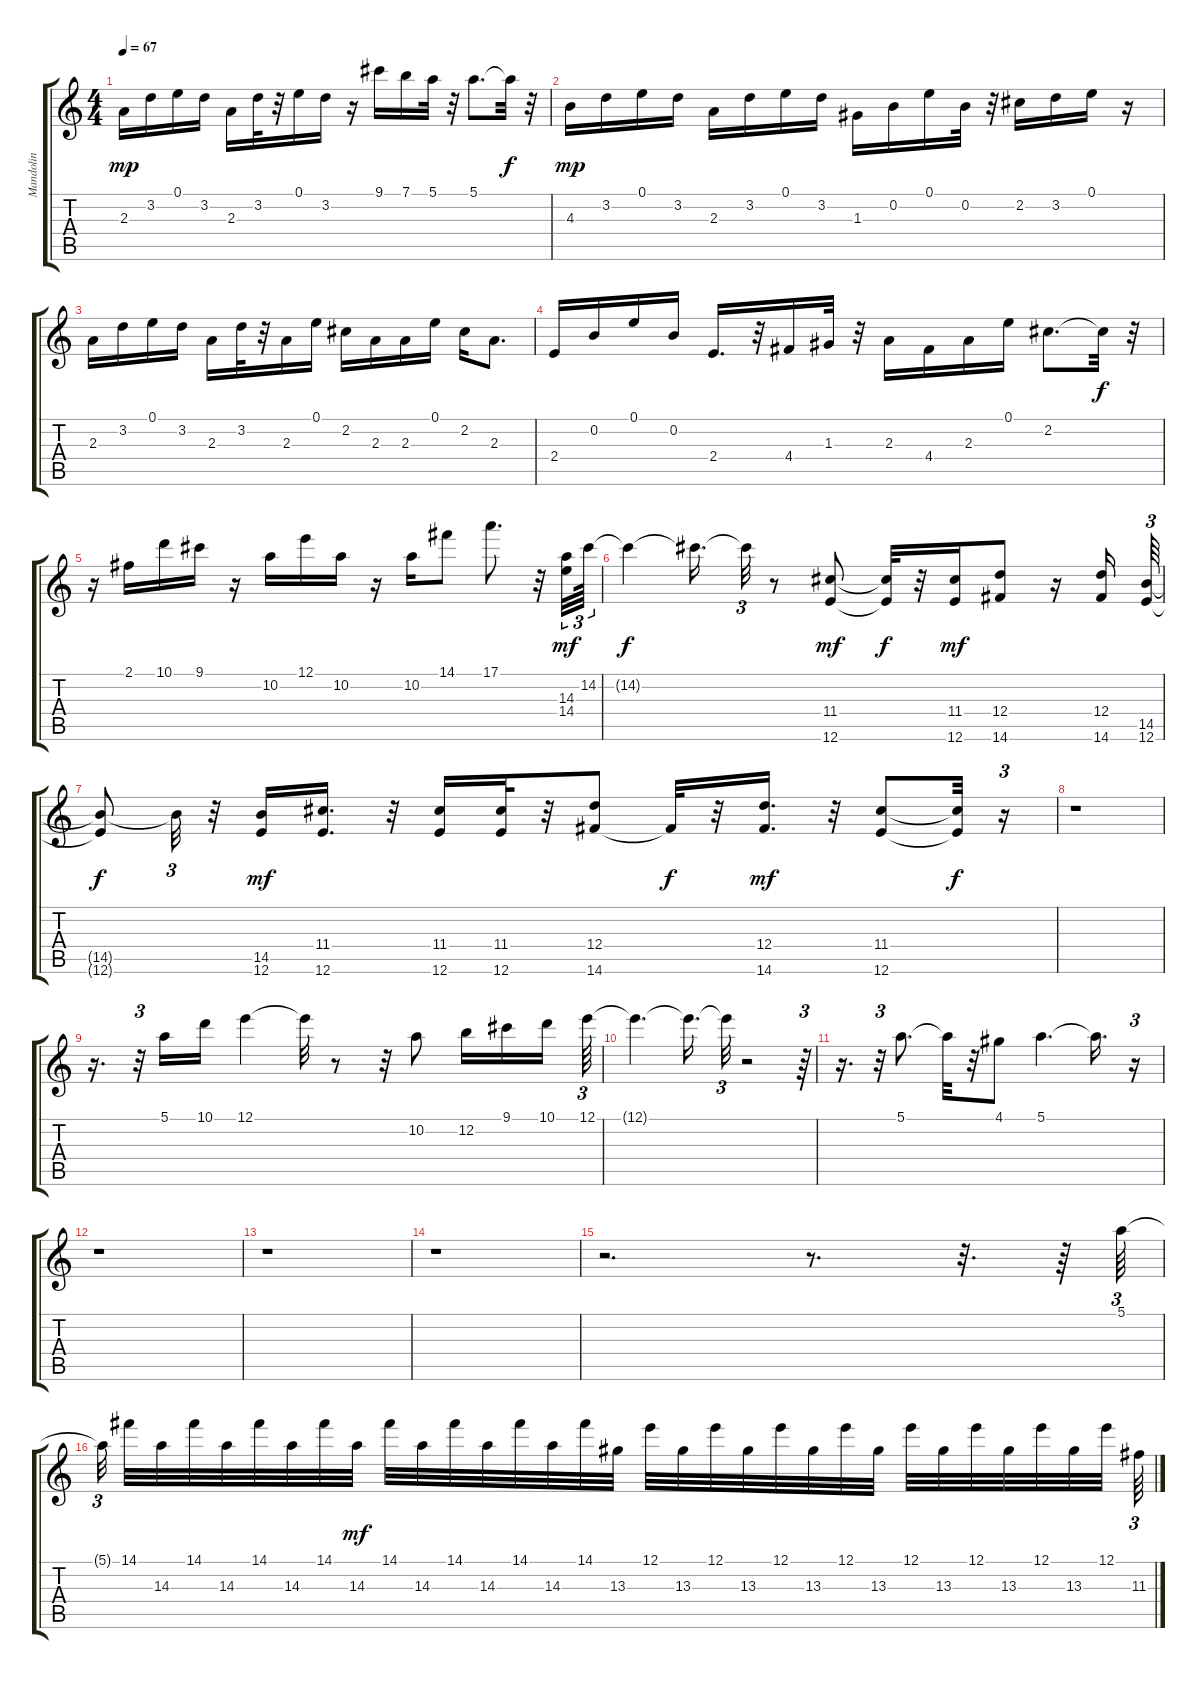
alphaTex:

\track ("Mandolin" "Mandolin") {instrument acousticguitarsteel}
\staff {score tabs}
\tuning (E4 B3 G3 D3 A2 E2) {hide}
\ts (4 4)
\tempo 67
\clef g2
\ks c
2.3.16{dy mp} 3.2.16 0.1.16 3.2.16 2.3.16 3.2.32 r.32 0.1.16 3.2.16 r.16 9.1.16 7.1.16 5.1.32 r.32 5.1.8{d} 5.1{t}.32{dy f} r.32 |
4.3.16{dy mp} 3.2.16 0.1.16 3.2.16 2.3.16 3.2.16 0.1.16 3.2.16 1.3.16 0.2.16 0.1.16 0.2.32 r.32 2.2.16 3.2.16 0.1.16 r.16 |
2.3.16 3.2.16 0.1.16 3.2.16 2.3.16 3.2.32 r.32 2.3.16 0.1.16 2.2.16 2.3.16 2.3.16 0.1.16 2.2.16 2.3.8{d} |
2.4.16 0.2.16 0.1.16 0.2.16 2.4.16{d} r.32 4.4.16 1.3.32 r.32 2.3.16 4.4.16 2.3.16 0.1.16 2.2.8{d} 2.2{t}.32{dy f} r.32 |
r.16 2.1.16 10.1.16 9.1.16 r.16 10.2.16 12.1.16 10.2.16 r.16 10.2.16 14.1.8 17.1.8{d} r.32 (14.3 14.4).32{tu (3 2) dy mf} 14.2.64{tu (3 2)} |
14.2{t}.4{dy f} 14.2{t}.16{d} 14.2{t}.32{tu (3 2)} r.8 (11.4 12.6).8{dy mf} (11.4{t} 12.6{t}).32{dy f} r.32 (11.4 12.6).16{dy mf} (12.4 14.6).8 r.16 (12.4 14.6).16 (14.5 12.6).64{tu (3 2)} |
(14.5{t} 12.6{t}).8{dy f} 14.5{t}.32{tu (3 2)} r.32 (14.5 12.6).16{dy mf} (11.4 12.6).16{d} r.32 (11.4 12.6).16 (11.4 12.6).32 r.32 (12.4 14.6).8 14.6{t}.32{dy f} r.32 (12.4 14.6).16{d dy mf} r.32 (11.4 12.6).8 (11.4{t} 12.6{t}).32{dy f} r.16{tu (3 2)} |
r.1 |
r.16{d} r.32{tu (3 2)} 5.1.16 10.1.16 12.1.4 12.1{t}.32 r.8 r.32 10.2.8 12.2.16 9.1.16 10.1.16 12.1.64{tu (3 2)} |
12.1{t}.4{d} 12.1{t}.16{d} 12.1{t}.32{tu (3 2)} r.2 r.64{tu (3 2)} |
r.16{d} r.32{tu (3 2)} 5.1.8{d} 5.1{t}.32 r.32 4.1.8 5.1.4{d} 5.1{t}.16{d} r.16{tu (3 2)} |
r.1 |
r.1 |
r.1 |
r.2{d} r.8{d} r.32{d} r.64 5.1.64{tu (3 2)} |
5.1{t}.32{tu (3 2)} 14.1.32 14.3.32 14.1.32 14.3.32 14.1.32 14.3.32 14.1.32 14.3.32{dy mf} 14.1.32 14.3.32 14.1.32 14.3.32 14.1.32 14.3.32 14.1.32 13.3.32 12.1.32 13.3.32 12.1.32 13.3.32 12.1.32 13.3.32 12.1.32 13.3.32 12.1.32 13.3.32 12.1.32 13.3.32 12.1.32 13.3.32 12.1.32 11.3.64{tu (3 2)}
